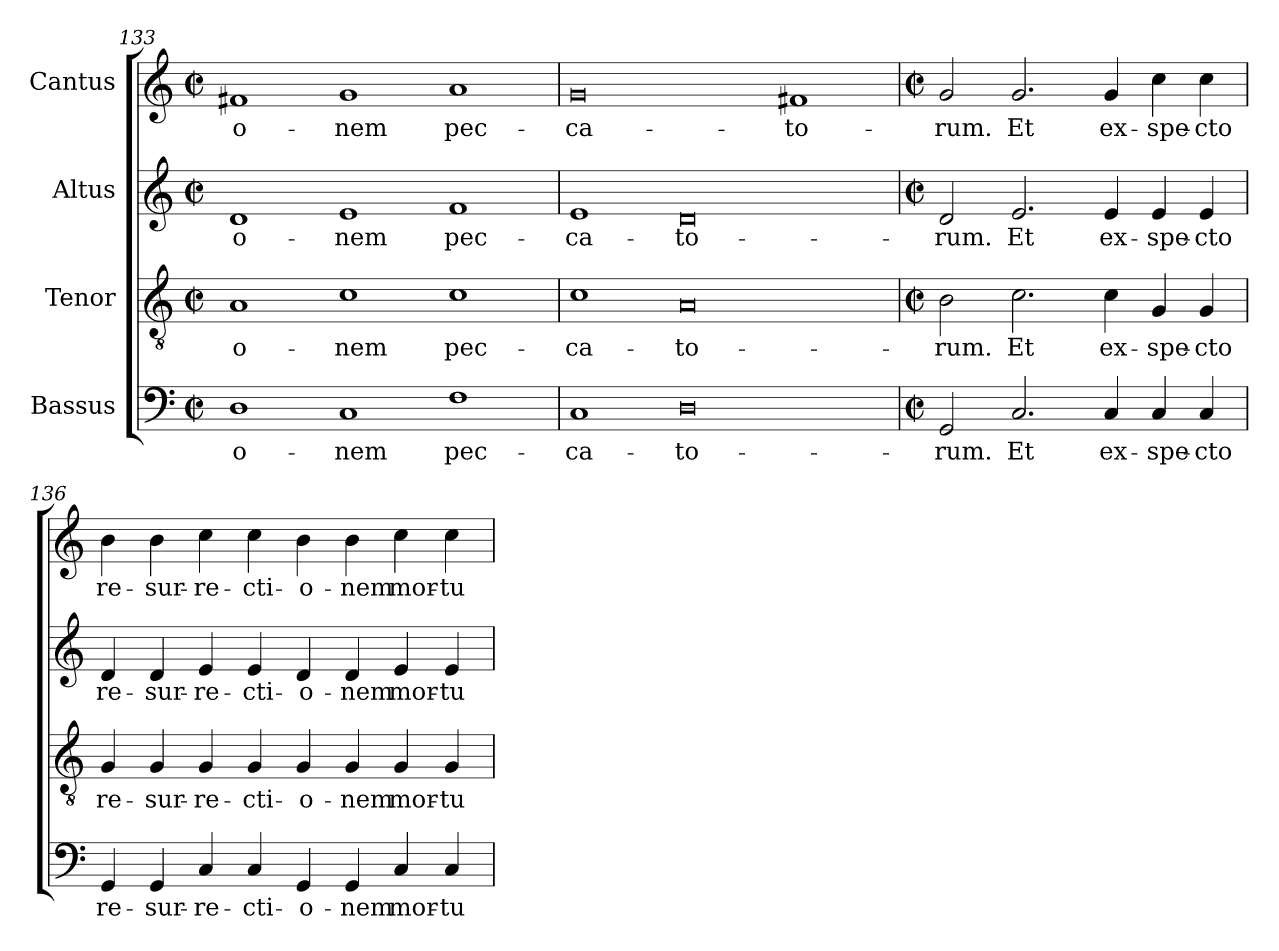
**kern	**text	**kern	**text	**kern	**text	**kern	**text
*part4	*part4	*part3	*part3	*part2	*part2	*part1	*part1
*staff4	*staff4	*staff3	*staff3	*staff2	*staff2	*staff1	*staff1
*I"Bassus	*	*I"Tenor	*	*I"Altus	*	*I"Cantus	*
*clefF4	*	*clefGv2	*	*clefG2	*	*clefG2	*
*k[]	*	*k[]	*	*k[]	*	*k[]	*
*C:	*	*C:	*	*C:	*	*C:	*
*M2/2	*	*M2/2	*	*M2/2	*	*M2/2	*
*met(c|)	*	*met(c|)	*	*met(c|)	*	*met(c|)	*
=133	=133	=133	=133	=133	=133	=133	=133
!	!LO:LY:b:cj	!	!LO:LY:b	!	!LO:LY:b:cj	!	!LO:LY:b:cj
1D	-o-	1A	-o-	1d	-o-	1f#X	-o-
!	!LO:LY:b:cj	!	!LO:LY:b	!	!LO:LY:b:cj	!	!LO:LY:b:cj
1C	-nem	1c	-nem	1e	-nem	1g	-nem
!	!LO:LY:b:cj	!	!LO:LY:b	!	!LO:LY:b:cj	!	!LO:LY:b:cj
1F	pec-	1c	pec-	1f	pec-	1a	pec-
!!LO:PB:g=z
=134	=134	=134	=134	=134	=134	=134	=134
!	!LO:LY:b:cj	!	!LO:LY:b	!	!LO:LY:b:cj	!	!LO:LY:b:cj
1C	-ca-	1c	-ca-	1e	-ca-	0g	-ca-
!	!LO:LY:b:cj	!	!LO:LY:b	!	!LO:LY:b:cj	!	!
0D	-to-	0A	-to-	0d	-to-	.	.
!	!	!	!	!	!	!	!LO:LY:b:cj
.	.	.	.	.	.	1f#X	-to-
=135	=135	=135	=135	=135	=135	=135	=135
*M2/2	*	*M2/2	*	*M2/2	*	*M2/2	*
*met(c|)	*	*met(c|)	*	*met(c|)	*	*met(c|)	*
!	!LO:LY:b:cj	!	!LO:LY:b	!	!LO:LY:b:cj	!	!LO:LY:b:cj
2GG/	-rum.	2B\	-rum.	2d/	-rum.	2g/	-rum.
!	!LO:LY:b:cj	!	!LO:LY:b	!	!LO:LY:b:cj	!	!LO:LY:b:cj
2.C/	Et	2.c\	Et	2.e/	Et	2.g/	Et
!	!LO:LY:b:cj	!	!LO:LY:b	!	!LO:LY:b:cj	!	!LO:LY:b:cj
4C/	ex-	4c\	ex-	4e/	ex-	4g/	ex-
!	!LO:LY:b:cj	!	!LO:LY:b	!	!LO:LY:b:cj	!	!LO:LY:b:cj
4C/	-spe-	4G/	-spe-	4e/	-spe-	4cc\	-spe-
!	!LO:LY:b:cj	!	!LO:LY:b	!	!LO:LY:b:cj	!	!LO:LY:b:cj
4C/	-cto	4G/	-cto	4e/	-cto	4cc\	-cto
=136	=136	=136	=136	=136	=136	=136	=136
!	!LO:LY:b:cj	!	!LO:LY:b	!	!LO:LY:b:cj	!	!LO:LY:b:cj
4GG/	re-	4G/	re-	4d/	re-	4b\	re-
!	!LO:LY:b:cj	!	!LO:LY:b	!	!LO:LY:b:cj	!	!LO:LY:b:cj
4GG/	-sur-	4G/	-sur-	4d/	-sur-	4b\	-sur-
!	!LO:LY:b:cj	!	!LO:LY:b	!	!LO:LY:b:cj	!	!LO:LY:b:cj
4C/	-re-	4G/	-re-	4e/	-re-	4cc\	-re-
!	!LO:LY:b:cj	!	!LO:LY:b	!	!LO:LY:b:cj	!	!LO:LY:b:cj
4C/	-cti-	4G/	-cti-	4e/	-cti-	4cc\	-cti-
!	!LO:LY:b:cj	!	!LO:LY:b	!	!LO:LY:b:cj	!	!LO:LY:b:cj
4GG/	-o-	4G/	-o-	4d/	-o-	4b\	-o-
!	!LO:LY:b:cj	!	!LO:LY:b	!	!LO:LY:b:cj	!	!LO:LY:b:cj
4GG/	-nem	4G/	-nem	4d/	-nem	4b\	-nem
!	!LO:LY:b:cj	!	!LO:LY:b	!	!LO:LY:b:cj	!	!LO:LY:b:cj
4C/	mor-	4G/	mor-	4e/	mor-	4cc\	mor-
!	!LO:LY:b:cj	!	!LO:LY:b	!	!LO:LY:b:cj	!	!LO:LY:b:cj
4C/	-tu-	4G/	-tu-	4e/	-tu-	4cc\	-tu-
=	=	=	=	=	=	=	=
*-	*-	*-	*-	*-	*-	*-	*-
